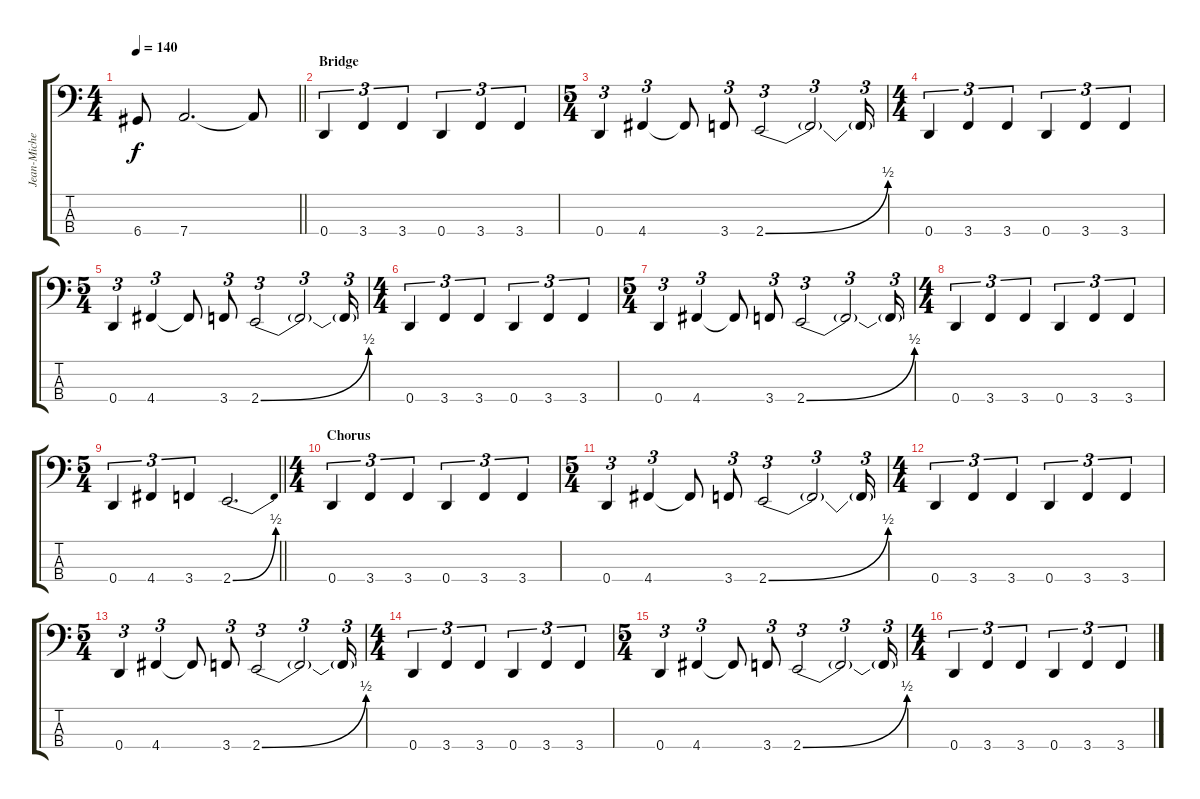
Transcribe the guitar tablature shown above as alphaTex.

\track ("Jean-Michel Labadie" "Jean-Miche") {instrument electricbasspick}
\staff {score tabs}
\tuning (F2 C2 G1 D1) {hide}
\ts (4 4)
\tempo 140
\clef f4
\barLineRight lightlight
\ks c
6.4{t}.8{dy f} 7.4.2{d} 7.4{t}.8 |
\section ("" "Bridge")
0.4.4{tu (3 2)} 3.4.4{tu (3 2)} 3.4.4{tu (3 2)} 0.4.4{tu (3 2)} 3.4.4{tu (3 2)} 3.4.4{tu (3 2)} |
\ts (5 4)
0.4.4{tu (3 2)} 4.4.4{tu (3 2)} 4.4{t}.8 3.4.8{tu (3 2)} 2.4{be (bend 0 0 60 2)}.2{tu (3 2)} 2.4{t}.2{tu (3 2)} 2.4{t}.16{tu (3 2)} |
\ts (4 4)
0.4.4{tu (3 2)} 3.4.4{tu (3 2)} 3.4.4{tu (3 2)} 0.4.4{tu (3 2)} 3.4.4{tu (3 2)} 3.4.4{tu (3 2)} |
\ts (5 4)
0.4.4{tu (3 2)} 4.4.4{tu (3 2)} 4.4{t}.8 3.4.8{tu (3 2)} 2.4{be (bend 0 0 60 2)}.2{tu (3 2)} 2.4{t}.2{tu (3 2)} 2.4{t}.16{tu (3 2)} |
\ts (4 4)
0.4.4{tu (3 2)} 3.4.4{tu (3 2)} 3.4.4{tu (3 2)} 0.4.4{tu (3 2)} 3.4.4{tu (3 2)} 3.4.4{tu (3 2)} |
\ts (5 4)
0.4.4{tu (3 2)} 4.4.4{tu (3 2)} 4.4{t}.8 3.4.8{tu (3 2)} 2.4{be (bend 0 0 60 2)}.2{tu (3 2)} 2.4{t}.2{tu (3 2)} 2.4{t}.16{tu (3 2)} |
\ts (4 4)
0.4.4{tu (3 2)} 3.4.4{tu (3 2)} 3.4.4{tu (3 2)} 0.4.4{tu (3 2)} 3.4.4{tu (3 2)} 3.4.4{tu (3 2)} |
\ts (5 4)
\barLineRight lightlight
0.4.4{tu (3 2)} 4.4.4{tu (3 2)} 3.4.4{tu (3 2)} 2.4{be (bend 0 0 60 2)}.2{d} |
\ts (4 4)
\section ("" "Chorus")
0.4.4{tu (3 2)} 3.4.4{tu (3 2)} 3.4.4{tu (3 2)} 0.4.4{tu (3 2)} 3.4.4{tu (3 2)} 3.4.4{tu (3 2)} |
\ts (5 4)
0.4.4{tu (3 2)} 4.4.4{tu (3 2)} 4.4{t}.8 3.4.8{tu (3 2)} 2.4{be (bend 0 0 60 2)}.2{tu (3 2)} 2.4{t}.2{tu (3 2)} 2.4{t}.16{tu (3 2)} |
\ts (4 4)
0.4.4{tu (3 2)} 3.4.4{tu (3 2)} 3.4.4{tu (3 2)} 0.4.4{tu (3 2)} 3.4.4{tu (3 2)} 3.4.4{tu (3 2)} |
\ts (5 4)
0.4.4{tu (3 2)} 4.4.4{tu (3 2)} 4.4{t}.8 3.4.8{tu (3 2)} 2.4{be (bend 0 0 60 2)}.2{tu (3 2)} 2.4{t}.2{tu (3 2)} 2.4{t}.16{tu (3 2)} |
\ts (4 4)
0.4.4{tu (3 2)} 3.4.4{tu (3 2)} 3.4.4{tu (3 2)} 0.4.4{tu (3 2)} 3.4.4{tu (3 2)} 3.4.4{tu (3 2)} |
\ts (5 4)
0.4.4{tu (3 2)} 4.4.4{tu (3 2)} 4.4{t}.8 3.4.8{tu (3 2)} 2.4{be (bend 0 0 60 2)}.2{tu (3 2)} 2.4{t}.2{tu (3 2)} 2.4{t}.16{tu (3 2)} |
\ts (4 4)
0.4.4{tu (3 2)} 3.4.4{tu (3 2)} 3.4.4{tu (3 2)} 0.4.4{tu (3 2)} 3.4.4{tu (3 2)} 3.4.4{tu (3 2)}
